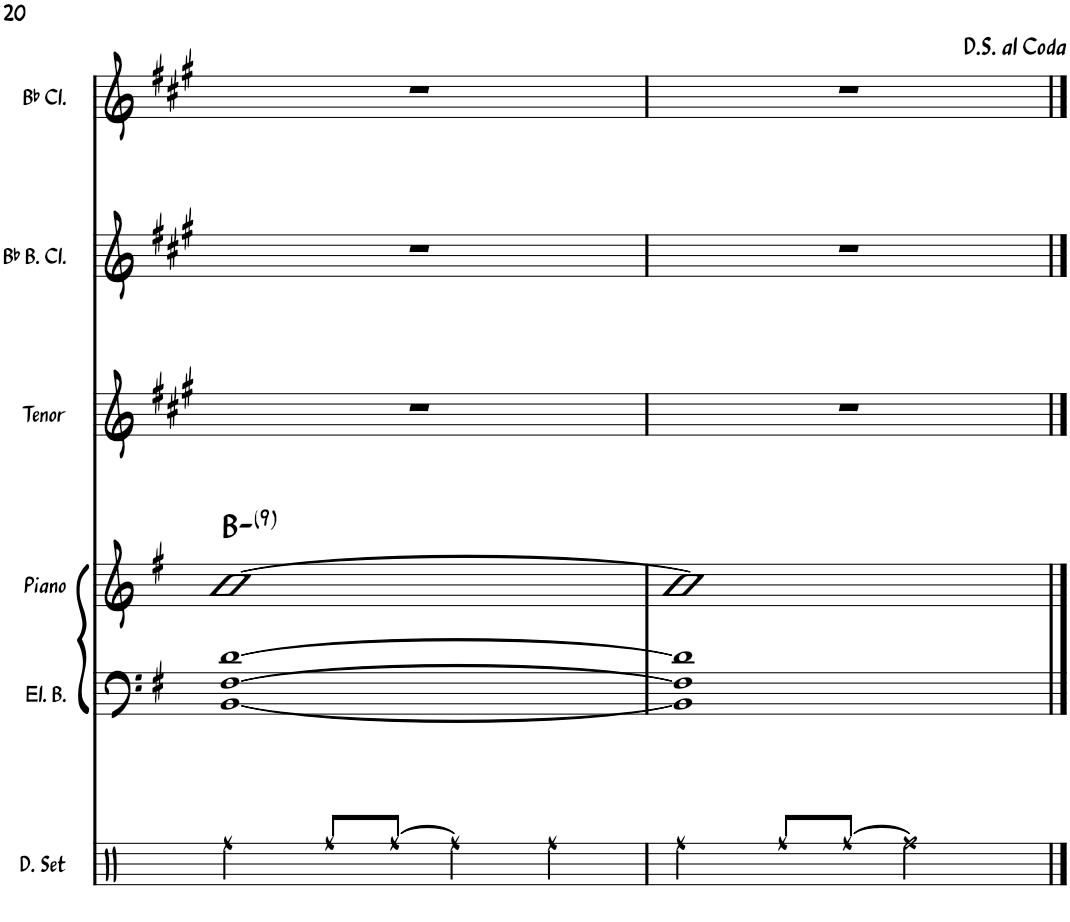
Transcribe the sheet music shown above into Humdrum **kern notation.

**kern	**kern	**kern	**harte	**kern	**kern	**kern
*part6	*part5	*part4	*part4	*part3	*part2	*part1
*staff6	*staff5	*staff4	*	*staff3	*staff2	*staff1
*I"Drumset	*I"Electric Bass	*I"Piano	*	*I"Tenor Sax	*I"Bb Bass Clarinet	*I"Bb Clarinet
*I'D. Set	*I'El. B.	*I'Piano	*	*I'Tenor	*I'Bb B. Cl.	*I'Bb Cl.
!!LO:PB:g=z
*clefX	*clefF4	*clefG2	*	*clefG2	*clefG2	*clefG2
*	*Trd7c12	*	*	*Trd8c14	*Trd8c14	*Trd1c2
*k[]	*k[f#]	*k[f#]	*	*k[f#c#g#]	*k[f#c#g#]	*k[f#c#g#]
*M4/4	*M4/4	*M4/4	*	*M4/4	*M4/4	*M4/4
=121	=121	=121	=121	=121	=121	=121
4Rff\	[1BB [1F# [1d	[1b	B:min(9)	1r	1r	1r
8Rff/L	.	.	.	.	.	.
[8Rff/J	.	.	.	.	.	.
4Rff\]	.	.	.	.	.	.
4Rff\	.	.	.	.	.	.
=122	=122	=122	=122	=122	=122	=122
4Rff\	1BB] 1F#] 1d]	1b]	.	1r	1r	1r
8Rff/L	.	.	.	.	.	.
[8Rff/J	.	.	.	.	.	.
2Rff\]	.	.	.	.	.	.
==	==	==	==	==	==	==
*-	*-	*-	*-	*-	*-	*-
